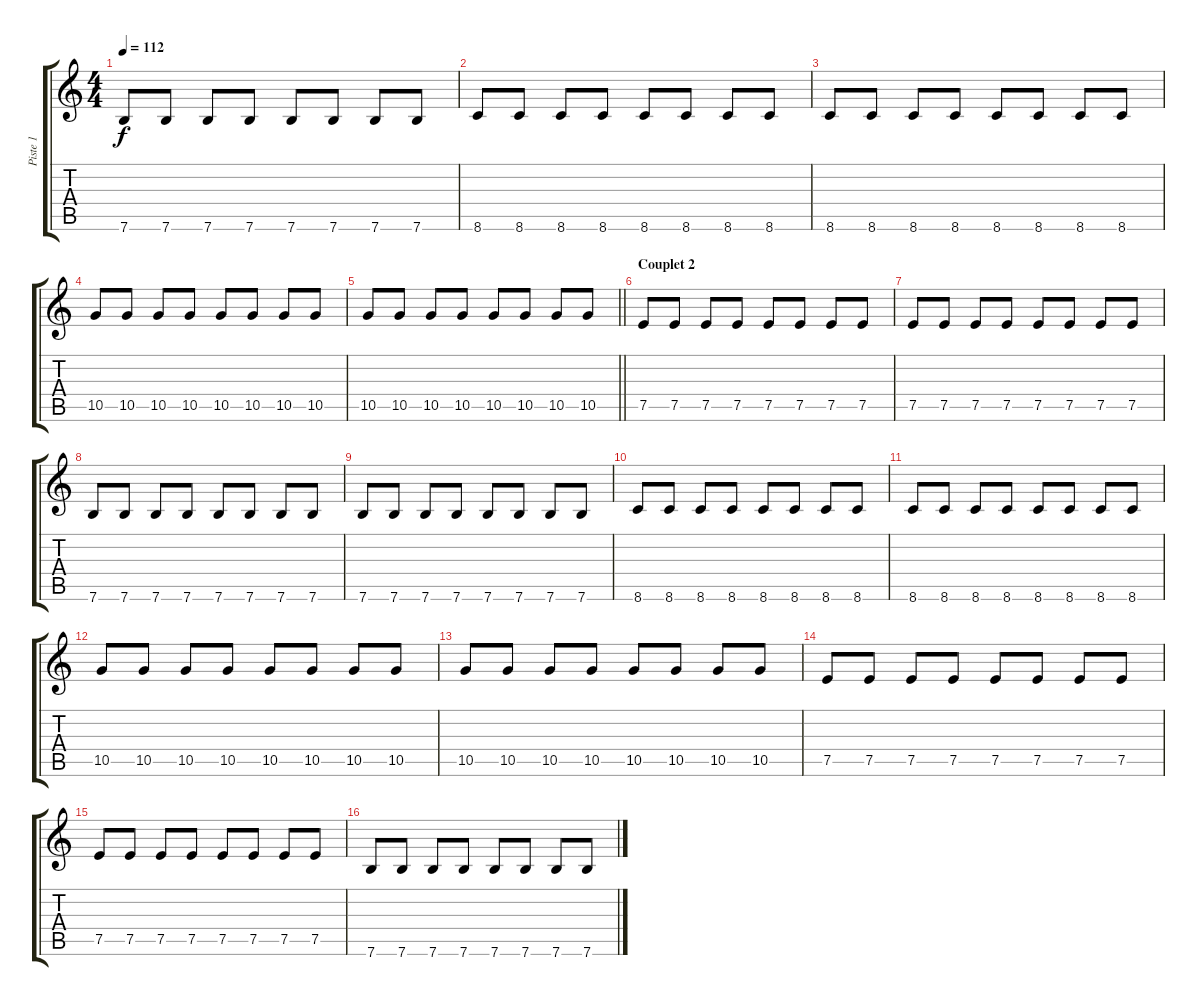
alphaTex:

\track ("Piste 1" "Piste 1") {instrument acousticbass}
\staff {score tabs}
\tuning (E4 B3 G3 D3 A2 E2) {hide}
\ts (4 4)
\tempo 112
\clef g2
\ks c
7.6.8{dy f} 7.6.8 7.6.8 7.6.8 7.6.8 7.6.8 7.6.8 7.6.8 |
8.6.8 8.6.8 8.6.8 8.6.8 8.6.8 8.6.8 8.6.8 8.6.8 |
8.6.8 8.6.8 8.6.8 8.6.8 8.6.8 8.6.8 8.6.8 8.6.8 |
10.5.8 10.5.8 10.5.8 10.5.8 10.5.8 10.5.8 10.5.8 10.5.8 |
\barLineRight lightlight
10.5.8 10.5.8 10.5.8 10.5.8 10.5.8 10.5.8 10.5.8 10.5.8 |
\section ("" "Couplet 2")
7.5.8 7.5.8 7.5.8 7.5.8 7.5.8 7.5.8 7.5.8 7.5.8 |
7.5.8 7.5.8 7.5.8 7.5.8 7.5.8 7.5.8 7.5.8 7.5.8 |
7.6.8 7.6.8 7.6.8 7.6.8 7.6.8 7.6.8 7.6.8 7.6.8 |
7.6.8 7.6.8 7.6.8 7.6.8 7.6.8 7.6.8 7.6.8 7.6.8 |
8.6.8 8.6.8 8.6.8 8.6.8 8.6.8 8.6.8 8.6.8 8.6.8 |
8.6.8 8.6.8 8.6.8 8.6.8 8.6.8 8.6.8 8.6.8 8.6.8 |
10.5.8 10.5.8 10.5.8 10.5.8 10.5.8 10.5.8 10.5.8 10.5.8 |
10.5.8 10.5.8 10.5.8 10.5.8 10.5.8 10.5.8 10.5.8 10.5.8 |
7.5.8 7.5.8 7.5.8 7.5.8 7.5.8 7.5.8 7.5.8 7.5.8 |
7.5.8 7.5.8 7.5.8 7.5.8 7.5.8 7.5.8 7.5.8 7.5.8 |
7.6.8 7.6.8 7.6.8 7.6.8 7.6.8 7.6.8 7.6.8 7.6.8
